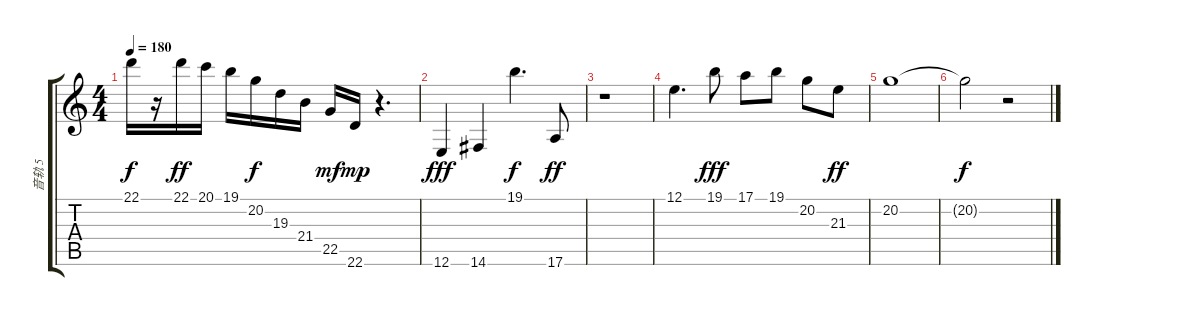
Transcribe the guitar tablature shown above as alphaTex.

\track ("音轨 5" "音轨 5") {instrument stringensemble1}
\staff {score tabs}
\tuning (E4 B3 G3 D3 A2 E2) {hide}
\ts (4 4)
\tempo 180
\clef g2
\ks c
22.1{t}.16{dy f} r.16 22.1.16{dy ff volume 11} 20.1.16 19.1.16 20.2.16{dy f} 19.3.16 21.4.16 22.5.16{dy mf} 22.6.16{dy mp} r.4{d} |
12.6.4{dy fff} 14.6.4 19.1.4{d dy f volume 4} 17.6.8{dy ff volume 10} |
r.1 |
12.1.4{d volume 10} 19.1.8{dy fff} 17.1.8 19.1.8 20.2.8 21.3.8{dy ff} |
20.2.1 |
20.2{t}.2{dy f} r.2
